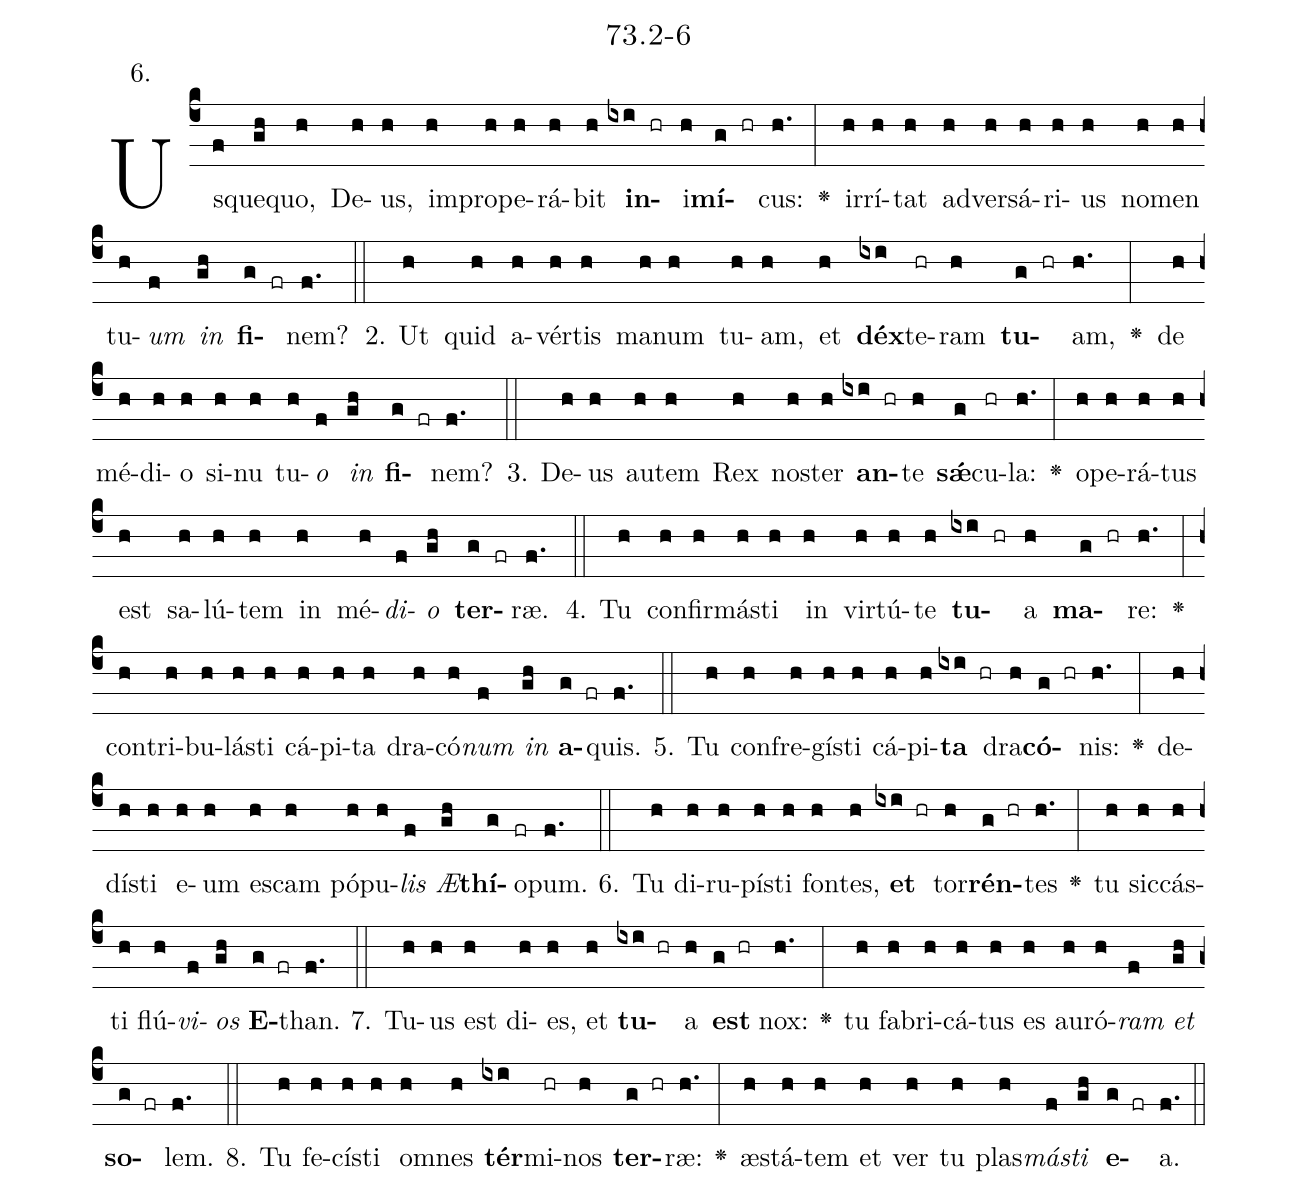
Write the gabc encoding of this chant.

name: 73.2-6;
annotation: 6.;
%%
(c4)Us(f)que(gh)quo,(h) De(h)us,(h) im(h)pro(h)pe(h)rá(h)bit(h) <b>in</b>(ixi hr)i(h)<b>mí</b>(g hr)cus:(h.) <v>\greheightstar</v>(:) ir(h)rí(h)tat(h) ad(h)ver(h)sá(h)ri(h)us(h) no(h)men(h) tu(h)<i>um</i>(f) <i>in</i>(gh) <b>fi</b>(g fr)nem?(f.) (::)
2. Ut(h) quid(h) a(h)vér(h)tis(h) ma(h)num(h) tu(h)am,(h) et(h) <b>déx</b>(ixi)te(hr)ram(h) <b>tu</b>(g hr)am,(h.) <v>\greheightstar</v>(:) de(h) mé(h)di(h)o(h) si(h)nu(h) tu(h)<i>o</i>(f) <i>in</i>(gh) <b>fi</b>(g fr)nem?(f.) (::)
3. De(h)us(h) au(h)tem(h) Rex(h) nos(h)ter(h) <b>an</b>(ixi hr)te(h) <b>sǽ</b>(g)cu(hr)la:(h.) <v>\greheightstar</v>(:) o(h)pe(h)rá(h)tus(h) est(h) sa(h)lú(h)tem(h) in(h) mé(h)<i>di</i>(f)<i>o</i>(gh) <b>ter</b>(g fr)ræ.(f.) (::)
4. Tu(h) con(h)fir(h)más(h)ti(h) in(h) vir(h)tú(h)te(h) <b>tu</b>(ixi hr)a(h) <b>ma</b>(g hr)re:(h.) <v>\greheightstar</v>(:) con(h)tri(h)bu(h)lás(h)ti(h) cá(h)pi(h)ta(h) dra(h)có(h)<i>num</i>(f) <i>in</i>(gh) <b>a</b>(g fr)quis.(f.) (::)
5. Tu(h) con(h)fre(h)gís(h)ti(h) cá(h)pi(h)<b>ta</b>(ixi hr) dra(h)<b>có</b>(g hr)nis:(h.) <v>\greheightstar</v>(:) de(h)dís(h)ti(h) e(h)um(h) es(h)cam(h) pó(h)pu(h)<i>lis</i>(f) <i>Æ</i>(gh)<b>thí</b>(g)o(fr)pum.(f.) (::)
6. Tu(h) di(h)ru(h)pís(h)ti(h) fon(h)tes,(h) <b>et</b>(ixi hr) tor(h)<b>rén</b>(g hr)tes(h.) <v>\greheightstar</v>(:) tu(h) sic(h)cás(h)ti(h) flú(h)<i>vi</i>(f)<i>os</i>(gh) <b>E</b>(g fr)than.(f.) (::)
7. Tu(h)us(h) est(h) di(h)es,(h) et(h) <b>tu</b>(ixi hr)a(h) <b>est</b>(g hr) nox:(h.) <v>\greheightstar</v>(:) tu(h) fa(h)bri(h)cá(h)tus(h) es(h) au(h)ró(h)<i>ram</i>(f) <i>et</i>(gh) <b>so</b>(g fr)lem.(f.) (::)
8. Tu(h) fe(h)cís(h)ti(h) om(h)nes(h) <b>tér</b>(ixi)mi(hr)nos(h) <b>ter</b>(g hr)ræ:(h.) <v>\greheightstar</v>(:) æs(h)tá(h)tem(h) et(h) ver(h) tu(h) plas(h)<i>más</i>(f)<i>ti</i>(gh) <b>e</b>(g fr)a.(f.) (::)
